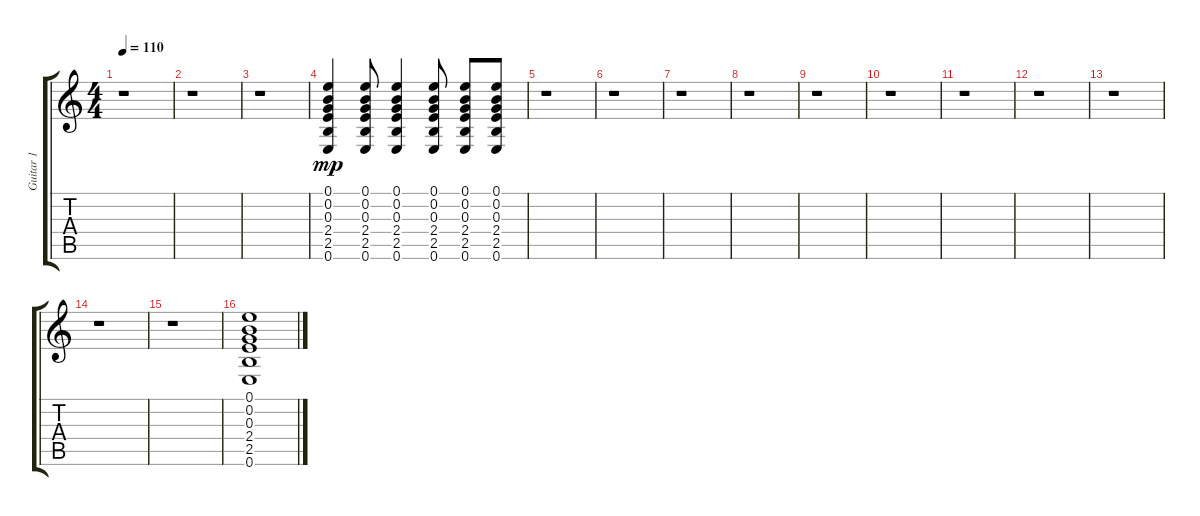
\track ("Guitar 1" "Guitar 1") {instrument acousticguitarnylon}
\staff {score tabs}
\tuning (E4 B3 G3 D3 A2 E2) {hide}
\ts (4 4)
\tempo 110
\clef g2
\ks c
r.1{dy mp} |
r.1 |
r.1 |
(0.1 0.2 0.3 2.4 2.5 0.6).4 (0.1 0.2 0.3 2.4 2.5 0.6).8 (0.1 0.2 0.3 2.4 2.5 0.6).4 (0.1 0.2 0.3 2.4 2.5 0.6).8 (0.1 0.2 0.3 2.4 2.5 0.6).8 (0.1 0.2 0.3 2.4 2.5 0.6).8 |
r.1 |
r.1 |
r.1 |
r.1 |
r.1 |
r.1 |
r.1 |
r.1 |
r.1 |
r.1 |
r.1 |
(0.1 0.2 0.3 2.4 2.5 0.6).1
